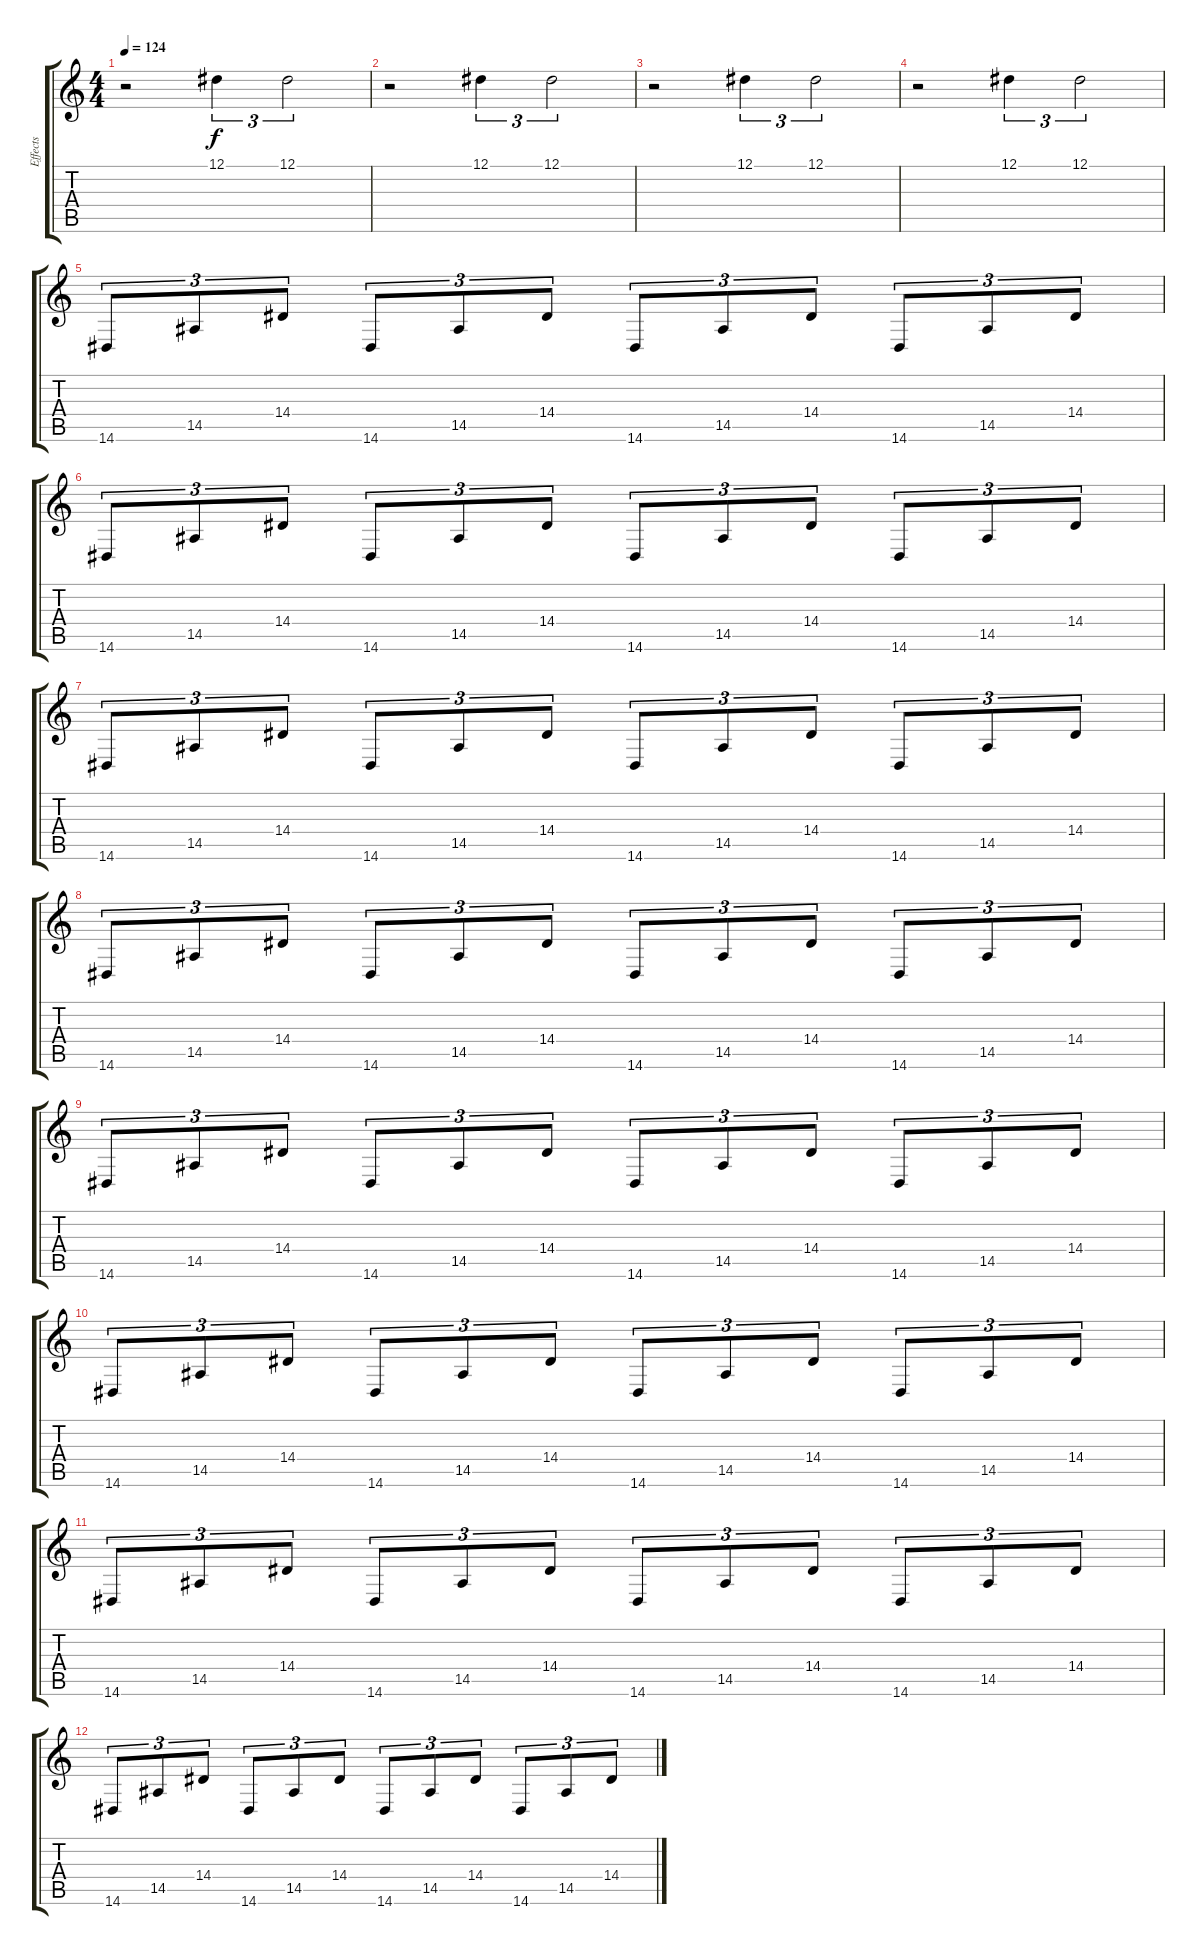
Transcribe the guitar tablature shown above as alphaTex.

\track ("Effects" "Effects") {instrument lead1square}
\staff {score tabs}
\tuning (Eb4 Bb3 Gb3 Db3 Ab2 Db2) {hide}
\ts (4 4)
\tempo 124
\clef g2
\ks c
r.2{dy f} 12.1.4{tu (3 2)} 12.1.2{tu (3 2)} |
r.2 12.1.4{tu (3 2)} 12.1.2{tu (3 2)} |
r.2 12.1.4{tu (3 2)} 12.1.2{tu (3 2)} |
r.2 12.1.4{tu (3 2)} 12.1.2{tu (3 2)} |
14.6.8{tu (3 2) volume 10 instrument lead1square} 14.5.8{tu (3 2)} 14.4.8{tu (3 2)} 14.6.8{tu (3 2)} 14.5.8{tu (3 2)} 14.4.8{tu (3 2)} 14.6.8{tu (3 2)} 14.5.8{tu (3 2)} 14.4.8{tu (3 2)} 14.6.8{tu (3 2)} 14.5.8{tu (3 2)} 14.4.8{tu (3 2)} |
14.6.8{tu (3 2) volume 8} 14.5.8{tu (3 2)} 14.4.8{tu (3 2)} 14.6.8{tu (3 2)} 14.5.8{tu (3 2)} 14.4.8{tu (3 2)} 14.6.8{tu (3 2)} 14.5.8{tu (3 2)} 14.4.8{tu (3 2)} 14.6.8{tu (3 2)} 14.5.8{tu (3 2)} 14.4.8{tu (3 2)} |
14.6.8{tu (3 2)} 14.5.8{tu (3 2)} 14.4.8{tu (3 2)} 14.6.8{tu (3 2)} 14.5.8{tu (3 2)} 14.4.8{tu (3 2)} 14.6.8{tu (3 2)} 14.5.8{tu (3 2)} 14.4.8{tu (3 2)} 14.6.8{tu (3 2)} 14.5.8{tu (3 2)} 14.4.8{tu (3 2)} |
14.6.8{tu (3 2)} 14.5.8{tu (3 2)} 14.4.8{tu (3 2)} 14.6.8{tu (3 2)} 14.5.8{tu (3 2)} 14.4.8{tu (3 2)} 14.6.8{tu (3 2)} 14.5.8{tu (3 2)} 14.4.8{tu (3 2)} 14.6.8{tu (3 2)} 14.5.8{tu (3 2)} 14.4.8{tu (3 2)} |
14.6.8{tu (3 2)} 14.5.8{tu (3 2)} 14.4.8{tu (3 2)} 14.6.8{tu (3 2)} 14.5.8{tu (3 2)} 14.4.8{tu (3 2)} 14.6.8{tu (3 2)} 14.5.8{tu (3 2)} 14.4.8{tu (3 2)} 14.6.8{tu (3 2)} 14.5.8{tu (3 2)} 14.4.8{tu (3 2)} |
14.6.8{tu (3 2) volume 3} 14.5.8{tu (3 2)} 14.4.8{tu (3 2)} 14.6.8{tu (3 2)} 14.5.8{tu (3 2)} 14.4.8{tu (3 2)} 14.6.8{tu (3 2)} 14.5.8{tu (3 2)} 14.4.8{tu (3 2)} 14.6.8{tu (3 2)} 14.5.8{tu (3 2)} 14.4.8{tu (3 2)} |
14.6.8{tu (3 2)} 14.5.8{tu (3 2)} 14.4.8{tu (3 2)} 14.6.8{tu (3 2)} 14.5.8{tu (3 2)} 14.4.8{tu (3 2)} 14.6.8{tu (3 2)} 14.5.8{tu (3 2)} 14.4.8{tu (3 2)} 14.6.8{tu (3 2)} 14.5.8{tu (3 2)} 14.4.8{tu (3 2)} |
14.6.8{tu (3 2)} 14.5.8{tu (3 2)} 14.4.8{tu (3 2)} 14.6.8{tu (3 2)} 14.5.8{tu (3 2)} 14.4.8{tu (3 2)} 14.6.8{tu (3 2)} 14.5.8{tu (3 2)} 14.4.8{tu (3 2)} 14.6.8{tu (3 2)} 14.5.8{tu (3 2)} 14.4.8{tu (3 2)}
